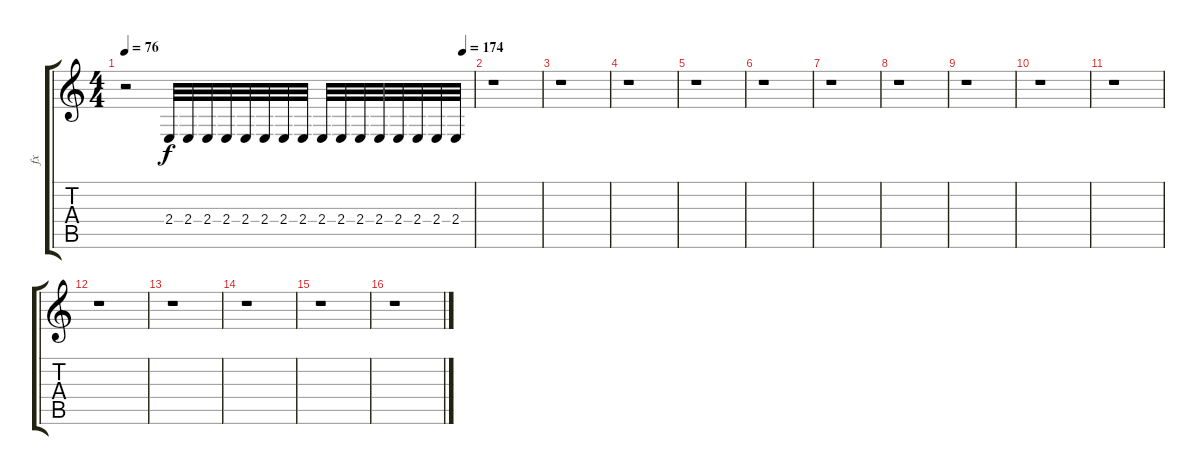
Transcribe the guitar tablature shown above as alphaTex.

\track ("fx" "fx") {instrument reversecymbal}
\staff {score tabs}
\tuning (E4 B3 G3 D3 A2 E2) {hide}
\ts (4 4)
\tempo 76
\tempo (174 0.96875)
\clef g2
\ks c
r.2{dy f} 2.4.32{volume 2} 2.4.32{volume 3} 2.4.32{volume 4} 2.4.32{volume 4} 2.4.32{volume 5} 2.4.32{volume 6} 2.4.32{volume 6} 2.4.32{volume 7} 2.4.32{volume 7} 2.4.32{volume 8} 2.4.32{volume 8} 2.4.32{volume 9} 2.4.32{volume 10} 2.4.32{volume 10} 2.4.32{volume 11} 2.4.32{volume 12} |
r.1 |
r.1 |
r.1 |
r.1 |
r.1 |
r.1 |
r.1 |
r.1 |
r.1 |
r.1 |
r.1 |
r.1 |
r.1 |
r.1 |
r.1
